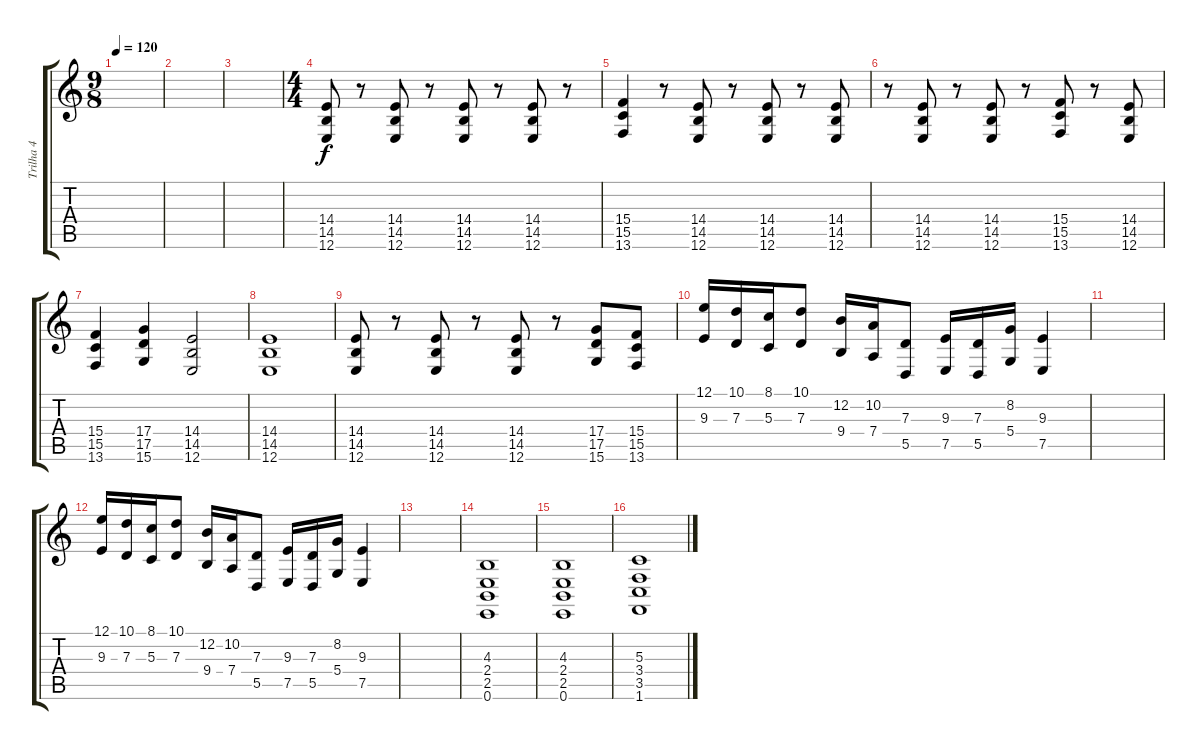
\track ("Trilha 4" "Trilha 4") {instrument synthstrings1}
\staff {score tabs}
\tuning (E4 B3 G3 D3 A2 E2) {hide}
\ts (9 8)
\tempo 120
\clef g2
\ks c
|
|
|
\ts (4 4)
(14.4 14.5 12.6).8 r.8 (14.4 14.5 12.6).8 r.8 (14.4 14.5 12.6).8 r.8 (14.4 14.5 12.6).8 r.8 |
(15.4 15.5 13.6).4 r.8 (14.4 14.5 12.6).8 r.8 (14.4 14.5 12.6).8 r.8 (14.4 14.5 12.6).8 |
r.8 (14.4 14.5 12.6).8 r.8 (14.4 14.5 12.6).8 r.8 (15.4 15.5 13.6).8 r.8 (14.4 14.5 12.6).8 |
(15.4 15.5 13.6).4 (17.4 17.5 15.6).4 (14.4 14.5 12.6).2 |
(14.4 14.5 12.6).1 |
(14.4 14.5 12.6).8 r.8 (14.4 14.5 12.6).8 r.8 (14.4 14.5 12.6).8 r.8 (17.4 17.5 15.6).8 (15.4 15.5 13.6).8 |
(12.1 9.3).16 (10.1 7.3).16 (8.1 5.3).16 (10.1 7.3).8 (12.2 9.4).16 (10.2 7.4).16 (7.3 5.5).8 (9.3 7.5).16 (7.3 5.5).16 (8.2 5.4).16 (9.3 7.5).4 |
|
(12.1 9.3).16 (10.1 7.3).16 (8.1 5.3).16 (10.1 7.3).8 (12.2 9.4).16 (10.2 7.4).16 (7.3 5.5).8 (9.3 7.5).16 (7.3 5.5).16 (8.2 5.4).16 (9.3 7.5).4 |
|
(4.3 2.4 2.5 0.6).1 |
(4.3 2.4 2.5 0.6).1 |
(5.3 3.4 3.5 1.6).1
